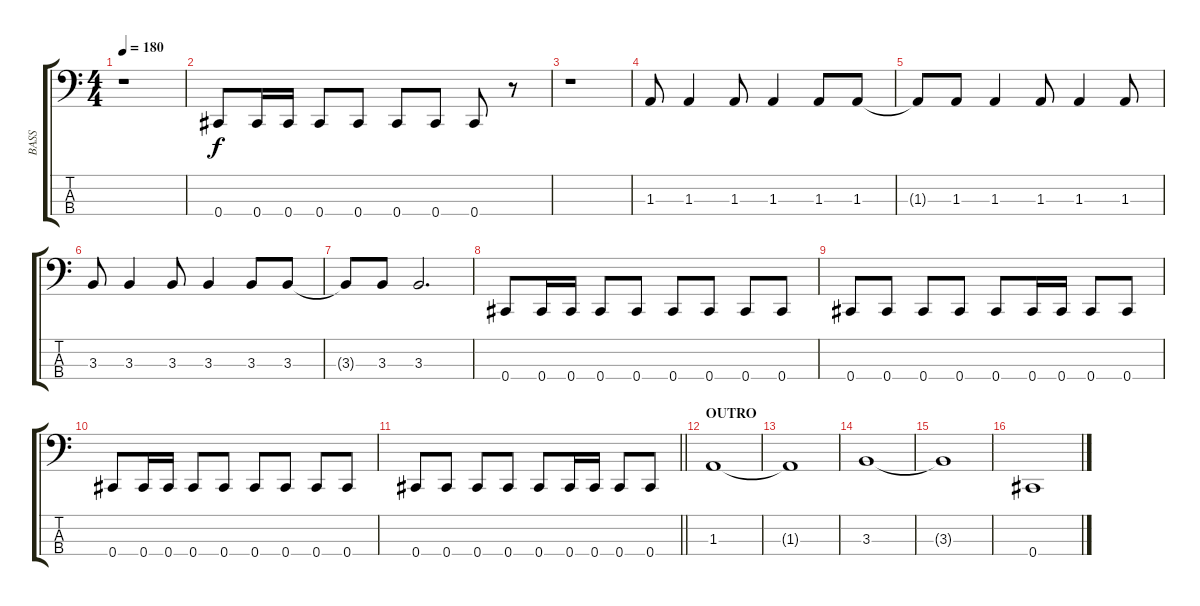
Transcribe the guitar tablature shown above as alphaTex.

\track ("BASS" "BASS") {instrument electricbassfinger}
\staff {score tabs}
\tuning (Gb2 Db2 Ab1 Db1) {hide}
\ts (4 4)
\tempo 180
\clef f4
\ks c
r.1{dy f} |
0.4.8 0.4.16 0.4.16 0.4.8 0.4.8 0.4.8 0.4.8 0.4.8 r.8 |
r.1 |
1.3.8 1.3.4 1.3.8 1.3.4 1.3.8 1.3.8 |
1.3{t}.8 1.3.8 1.3.4 1.3.8 1.3.4 1.3.8 |
3.3.8 3.3.4 3.3.8 3.3.4 3.3.8 3.3.8 |
3.3{t}.8 3.3.8 3.3.2{d} |
0.4.8 0.4.16 0.4.16 0.4.8 0.4.8 0.4.8 0.4.8 0.4.8 0.4.8 |
0.4.8 0.4.8 0.4.8 0.4.8 0.4.8 0.4.16 0.4.16 0.4.8 0.4.8 |
0.4.8 0.4.16 0.4.16 0.4.8 0.4.8 0.4.8 0.4.8 0.4.8 0.4.8 |
\barLineRight lightlight
0.4.8 0.4.8 0.4.8 0.4.8 0.4.8 0.4.16 0.4.16 0.4.8 0.4.8 |
\section ("" "OUTRO")
1.3.1 |
1.3{t}.1 |
3.3.1 |
3.3{t}.1 |
0.4.1
